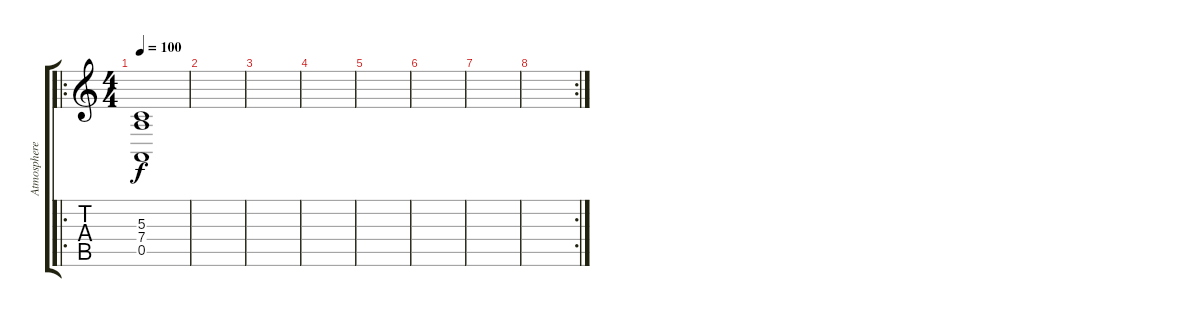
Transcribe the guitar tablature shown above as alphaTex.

\track ("Atmosphere" "Atmosphere") {instrument fx6goblins}
\staff {score tabs}
\tuning (E4 B3 G3 D3 A2 E2) {hide}
\ro
\ts (4 4)
\tempo 100
\clef g2
\ks c
(5.3{t} 7.4{t} 0.5{t}).1{dy f} |
|
|
|
|
|
|
\rc 2
